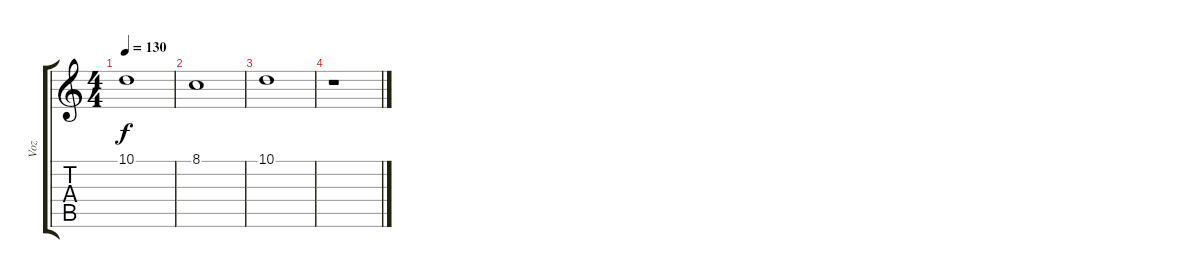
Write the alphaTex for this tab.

\track ("Voz" "Voz") {instrument flute}
\staff {score tabs}
\tuning (E4 B3 G3 D3 A2 E2) {hide}
\ts (4 4)
\tempo 130
\clef g2
\ks c
10.1.1{dy f} |
8.1.1 |
10.1.1 |
r.1
